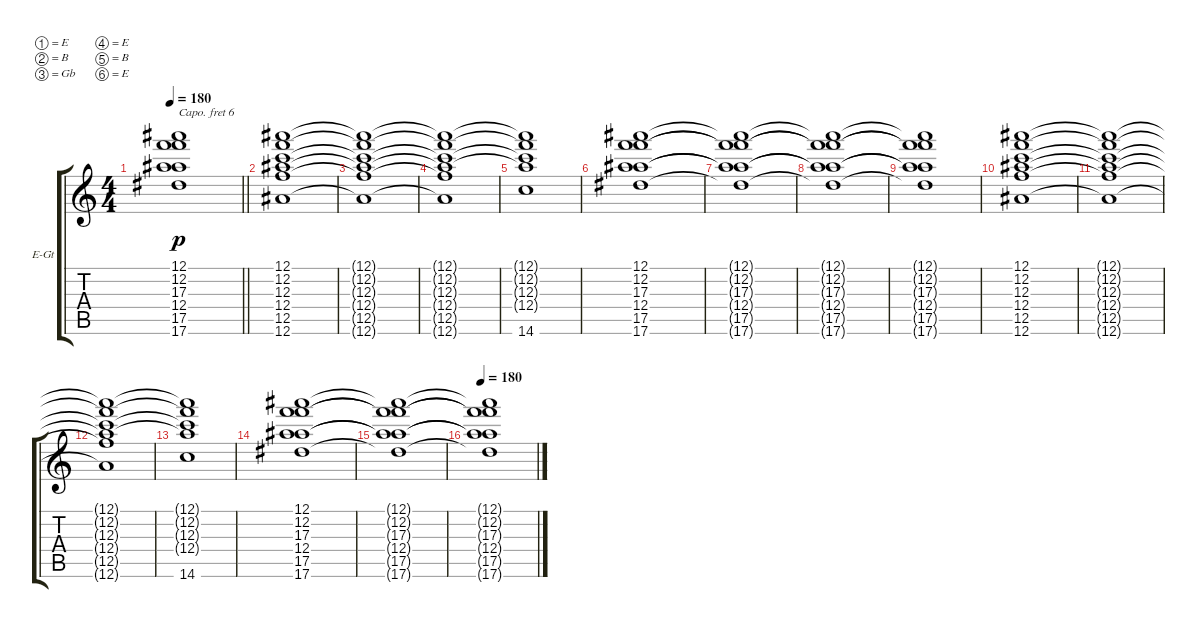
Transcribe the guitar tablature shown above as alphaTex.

\defaultSystemsLayout 4
\bracketExtendMode groupsimilarinstruments
\firstSystemTrackNameOrientation horizontal
\otherSystemsTrackNameOrientation horizontal
\track ("Strings" "E-Gt") {instrument electricguitarclean}
\staff {score tabs}
\capo 6
\tuning (E4 B3 Gb3 E3 B2 E2)
\ts (4 4)
\tempo 180
\clef g2
\scale
0.333333
\barLineRight lightlight
\ks c
(17.6{t} 17.5{t} 12.4{t} 17.3{t} 12.2{t} 12.1{t}).1{dy p} |
\scale
0.333333 (12.6 12.5 12.4 12.3 12.2 12.1).1 |
\scale
0.333333 (12.1{t} 12.6{t} 12.5{t} 12.4{t} 12.2{t} 12.3{t}).1 |
\scale
0.333333 (12.1{t} 12.6{t} 12.5{t} 12.4{t} 12.2{t} 12.3{t}).1 |
\scale
0.333333 (14.6 12.4{t} 12.3{t} 12.2{t} 12.1{t}).1 |
\scale
0.333333 (12.1 12.2 17.3 12.4 17.5 17.6).1 |
\scale
0.333333 (17.6{t} 17.5{t} 12.4{t} 17.3{t} 12.2{t} 12.1{t}).1 |
\scale
0.333333 (17.6{t} 17.5{t} 12.4{t} 17.3{t} 12.2{t} 12.1{t}).1 |
\scale
0.333333 (17.6{t} 17.5{t} 12.4{t} 17.3{t} 12.2{t} 12.1{t}).1 |
\scale
0.333333 (12.6 12.5 12.4 12.3 12.2 12.1).1 |
\scale
0.333333 (12.1{t} 12.6{t} 12.5{t} 12.4{t} 12.2{t} 12.3{t}).1 |
\scale
0.333333 (12.1{t} 12.6{t} 12.5{t} 12.4{t} 12.2{t} 12.3{t}).1 |
\scale
0.333333 (14.6 12.4{t} 12.3{t} 12.2{t} 12.1{t}).1 |
\scale
0.333333 (12.1 12.2 17.3 12.4 17.5 17.6).1 |
\scale
0.333333 (17.6{t} 17.5{t} 12.4{t} 17.3{t} 12.2{t} 12.1{t}).1 |
\tempo 180
\scale
0.333333 (17.6{t} 17.5{t} 12.4{t} 17.3{t} 12.2{t} 12.1{t}).1
